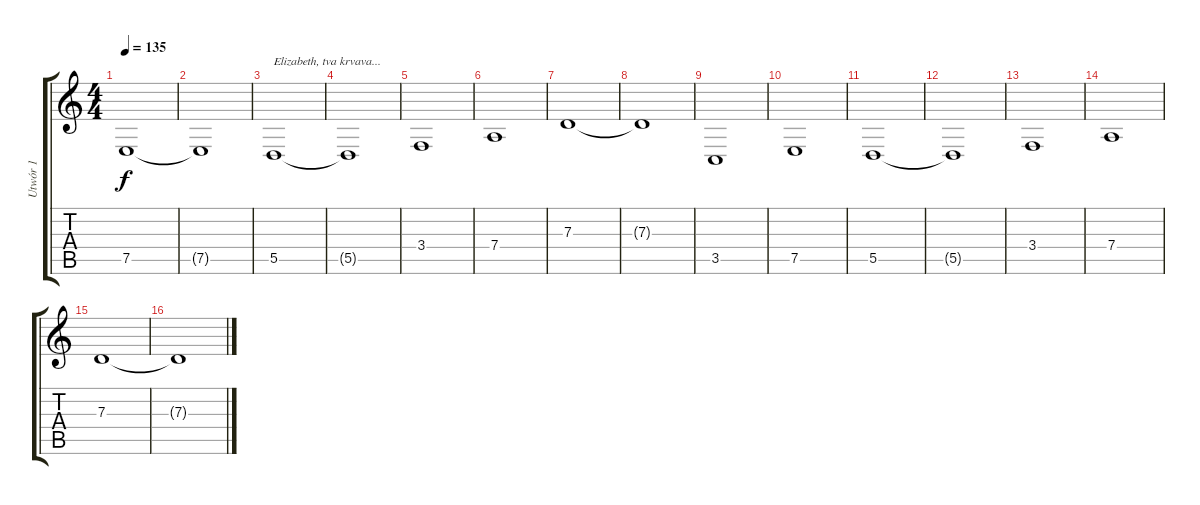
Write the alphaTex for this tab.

\track ("Utwór 1" "Utwór 1") {instrument churchorgan}
\staff {score tabs}
\tuning (E4 B3 G3 D3 A2 E2) {hide}
\ts (4 4)
\tempo 135
\clef g2
\ks c
7.5.1{dy f} |
7.5{t}.1 |
5.5.1{txt "Elizabeth, tva krvava..."} |
5.5{t}.1 |
3.4.1 |
7.4.1 |
7.3.1 |
7.3{t}.1 |
3.5.1 |
7.5.1 |
5.5.1 |
5.5{t}.1 |
3.4.1 |
7.4.1 |
7.3.1 |
7.3{t}.1
